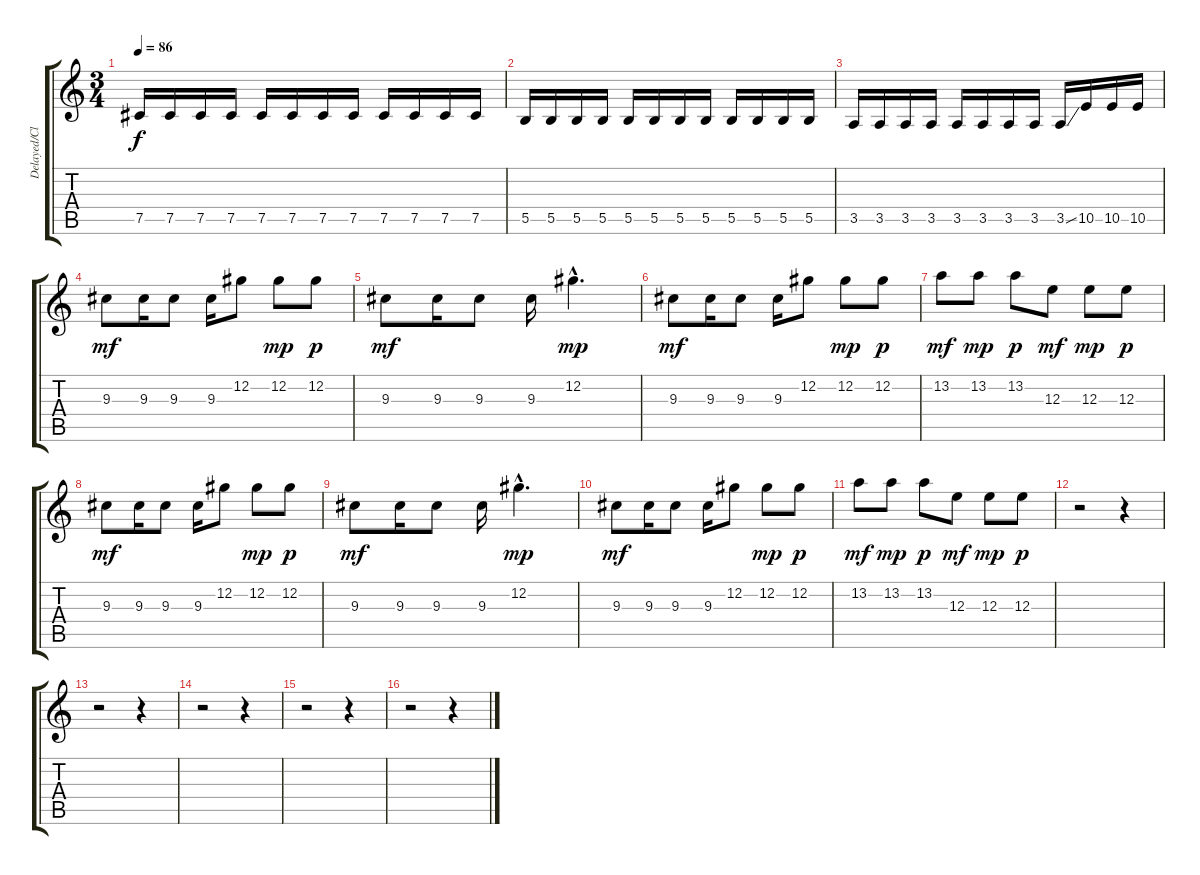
\track ("Delayed/Clean Guitar" "Delayed/Cl") {instrument electricguitarjazz}
\staff {score tabs}
\tuning (Db4 Ab3 E3 B2 Gb2 B1) {hide}
\ts (3 4)
\tempo 86
\clef g2
\ks c
7.5.16{dy f} 7.5.16 7.5.16 7.5.16 7.5.16 7.5.16 7.5.16 7.5.16 7.5.16 7.5.16 7.5.16 7.5.16 |
5.5.16 5.5.16 5.5.16 5.5.16 5.5.16 5.5.16 5.5.16 5.5.16 5.5.16 5.5.16 5.5.16 5.5.16 |
3.5.16 3.5.16 3.5.16 3.5.16 3.5.16 3.5.16 3.5.16 3.5.16 3.5{ss}.16 10.5.16 10.5.16 10.5.16 |
9.3.8{dy mf volume 13 instrument electricguitarjazz} 9.3.16 9.3.8 9.3.16 12.2.8 12.2.8{dy mp} 12.2.8{dy p} |
9.3.8{dy mf} 9.3.16 9.3.8 9.3.16 12.2{hac}.4{d dy mp} |
9.3.8{dy mf} 9.3.16 9.3.8 9.3.16 12.2.8 12.2.8{dy mp} 12.2.8{dy p} |
13.2.8{dy mf} 13.2.8{dy mp} 13.2.8{dy p} 12.3.8{dy mf} 12.3.8{dy mp} 12.3.8{dy p} |
9.3.8{dy mf volume 13 instrument electricguitarjazz} 9.3.16 9.3.8 9.3.16 12.2.8 12.2.8{dy mp} 12.2.8{dy p} |
9.3.8{dy mf} 9.3.16 9.3.8 9.3.16 12.2{hac}.4{d dy mp} |
9.3.8{dy mf} 9.3.16 9.3.8 9.3.16 12.2.8 12.2.8{dy mp} 12.2.8{dy p} |
13.2.8{dy mf} 13.2.8{dy mp} 13.2.8{dy p} 12.3.8{dy mf} 12.3.8{dy mp} 12.3.8{dy p} |
r.2 r.4 |
r.2 r.4 |
r.2 r.4 |
r.2 r.4 |
r.2 r.4
